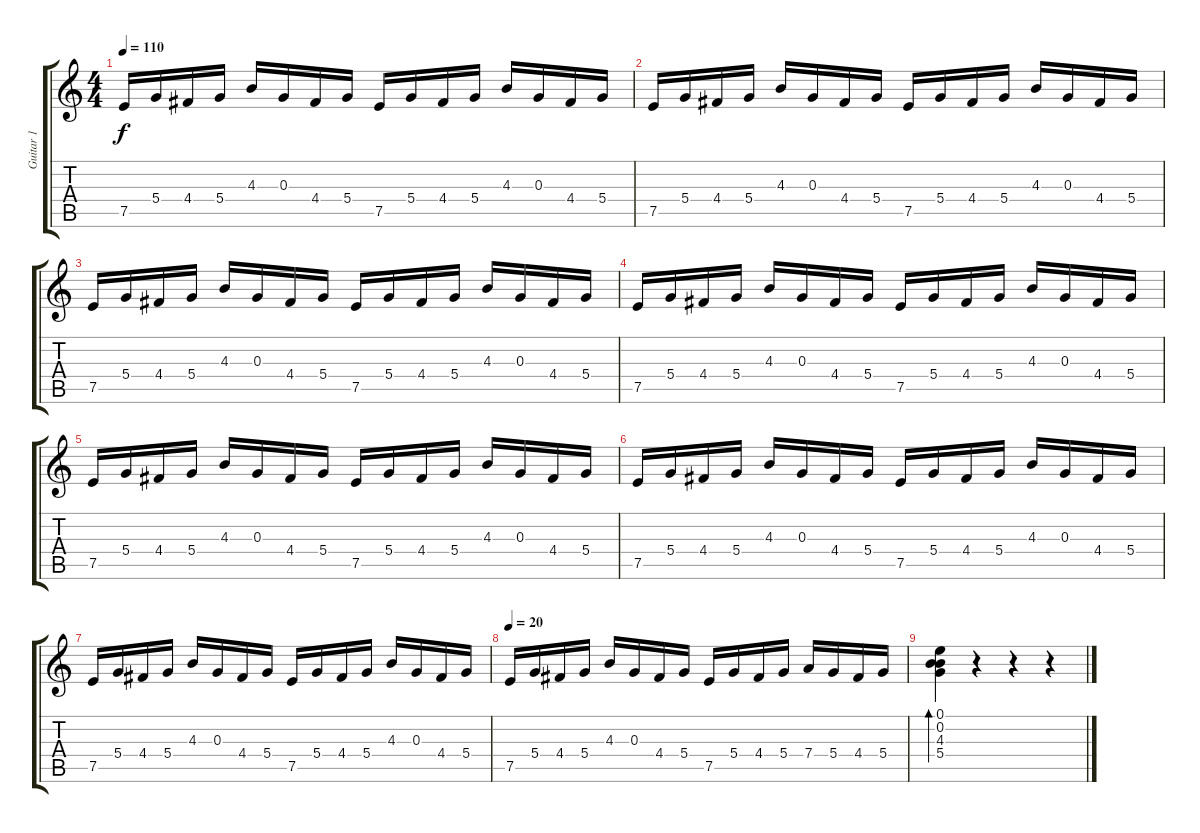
\track ("Guitar 1" "Guitar 1") {instrument distortionguitar}
\staff {score tabs}
\tuning (E4 B3 G3 D3 A2 E2) {hide}
\ts (4 4)
\tempo 110
\clef g2
\ks c
7.5.16{dy f} 5.4.16 4.4.16 5.4.16 4.3.16 0.3.16 4.4.16 5.4.16 7.5.16 5.4.16 4.4.16 5.4.16 4.3.16 0.3.16 4.4.16 5.4.16 |
7.5.16 5.4.16 4.4.16 5.4.16 4.3.16 0.3.16 4.4.16 5.4.16 7.5.16 5.4.16 4.4.16 5.4.16 4.3.16 0.3.16 4.4.16 5.4.16 |
7.5.16 5.4.16 4.4.16 5.4.16 4.3.16 0.3.16 4.4.16 5.4.16 7.5.16 5.4.16 4.4.16 5.4.16 4.3.16 0.3.16 4.4.16 5.4.16 |
7.5.16 5.4.16 4.4.16 5.4.16 4.3.16 0.3.16 4.4.16 5.4.16 7.5.16 5.4.16 4.4.16 5.4.16 4.3.16 0.3.16 4.4.16 5.4.16 |
7.5.16 5.4.16 4.4.16 5.4.16 4.3.16 0.3.16 4.4.16 5.4.16 7.5.16 5.4.16 4.4.16 5.4.16 4.3.16 0.3.16 4.4.16 5.4.16 |
7.5.16 5.4.16 4.4.16 5.4.16 4.3.16 0.3.16 4.4.16 5.4.16 7.5.16 5.4.16 4.4.16 5.4.16 4.3.16 0.3.16 4.4.16 5.4.16 |
7.5.16 5.4.16 4.4.16 5.4.16 4.3.16 0.3.16 4.4.16 5.4.16 7.5.16 5.4.16 4.4.16 5.4.16 4.3.16 0.3.16 4.4.16 5.4.16 |
\tempo 20
7.5.16 5.4.16 4.4.16 5.4.16 4.3.16 0.3.16 4.4.16 5.4.16 7.5.16 5.4.16 4.4.16 5.4.16 7.4.16 5.4.16 4.4.16 5.4.16 |
(0.1 0.2 4.3 5.4).4{bd 60 volume 0} r.4 r.4 r.4
